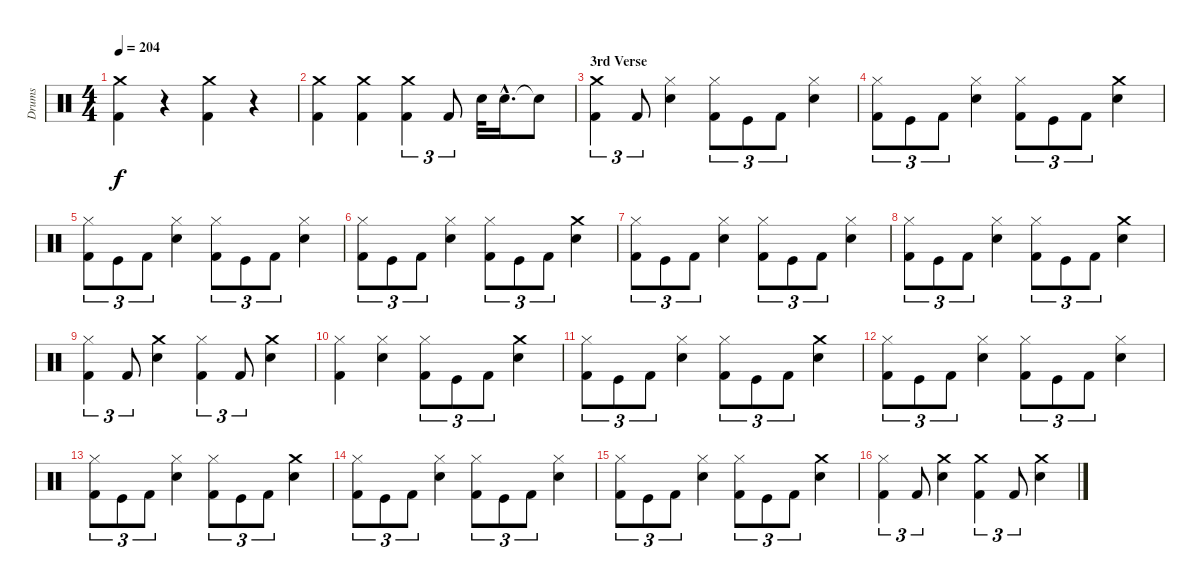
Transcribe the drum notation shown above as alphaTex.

\track ("Drums" "Drums") {instrument percussion}
\staff {score}
\articulation defaults
\ts (4 4)
\tempo 204
\clef neutral
\ks c
("Kick (hit) 2" "Crash medium (hit)").4{dy f} r.4 ("Kick (hit) 2" "Crash medium (hit)").4 r.4 |
("Kick (hit) 2" "Crash medium (hit)").4 ("Kick (hit) 2" "Crash medium (hit)").4 ("Kick (hit) 2" "Crash medium (hit)").4{tu (3 2)} "Kick (hit) 2".8{tu (3 2)} "Snare (hit) 2".32 "Snare (hit) 2"{hac}.16{d} "Snare (hit)"{t}.8 |
\section ("" "3rd Verse")
("Crash medium (hit)" "Kick (hit) 2").4{tu (3 2)} "Kick (hit) 2".8{tu (3 2)} ("Snare (hit) 2" "Hi-Hat (closed)").4 ("Hi-Hat (closed)" "Kick (hit) 2").8{tu (3 2)} "Kick (hit)".8{tu (3 2)} "Kick (hit) 2".8{tu (3 2)} ("Hi-Hat (closed)" "Snare (hit) 2").4 |
("Hi-Hat (closed)" "Kick (hit) 2").8{tu (3 2)} "Kick (hit)".8{tu (3 2)} "Kick (hit) 2".8{tu (3 2)} ("Snare (hit) 2" "Hi-Hat (closed)").4 ("Hi-Hat (closed)" "Kick (hit) 2").8{tu (3 2)} "Kick (hit)".8{tu (3 2)} "Kick (hit) 2".8{tu (3 2)} ("Crash medium (hit)" "Snare (hit) 2").4 |
("Hi-Hat (closed)" "Kick (hit) 2").8{tu (3 2)} "Kick (hit)".8{tu (3 2)} "Kick (hit) 2".8{tu (3 2)} ("Snare (hit) 2" "Hi-Hat (closed)").4 ("Hi-Hat (closed)" "Kick (hit) 2").8{tu (3 2)} "Kick (hit)".8{tu (3 2)} "Kick (hit) 2".8{tu (3 2)} ("Hi-Hat (closed)" "Snare (hit) 2").4 |
("Hi-Hat (closed)" "Kick (hit) 2").8{tu (3 2)} "Kick (hit)".8{tu (3 2)} "Kick (hit) 2".8{tu (3 2)} ("Snare (hit) 2" "Hi-Hat (closed)").4 ("Hi-Hat (closed)" "Kick (hit) 2").8{tu (3 2)} "Kick (hit)".8{tu (3 2)} "Kick (hit) 2".8{tu (3 2)} ("Crash medium (hit)" "Snare (hit) 2").4 |
("Hi-Hat (closed)" "Kick (hit) 2").8{tu (3 2)} "Kick (hit)".8{tu (3 2)} "Kick (hit) 2".8{tu (3 2)} ("Snare (hit) 2" "Hi-Hat (closed)").4 ("Hi-Hat (closed)" "Kick (hit) 2").8{tu (3 2)} "Kick (hit)".8{tu (3 2)} "Kick (hit) 2".8{tu (3 2)} ("Hi-Hat (closed)" "Snare (hit) 2").4 |
("Hi-Hat (closed)" "Kick (hit) 2").8{tu (3 2)} "Kick (hit)".8{tu (3 2)} "Kick (hit) 2".8{tu (3 2)} ("Snare (hit) 2" "Hi-Hat (closed)").4 ("Hi-Hat (closed)" "Kick (hit) 2").8{tu (3 2)} "Kick (hit)".8{tu (3 2)} "Kick (hit) 2".8{tu (3 2)} ("Crash medium (hit)" "Snare (hit) 2").4 |
("Kick (hit) 2" "Hi-Hat (closed)").4{tu (3 2)} "Kick (hit) 2".8{tu (3 2)} ("Crash medium (hit)" "Snare (hit) 2").4 ("Kick (hit) 2" "Hi-Hat (closed)").4{tu (3 2)} "Kick (hit) 2".8{tu (3 2)} ("Crash medium (hit)" "Snare (hit) 2").4 |
("Hi-Hat (closed)" "Kick (hit) 2").4 ("Snare (hit) 2" "Hi-Hat (closed)").4 ("Hi-Hat (closed)" "Kick (hit) 2").8{tu (3 2)} "Kick (hit)".8{tu (3 2)} "Kick (hit) 2".8{tu (3 2)} ("Crash medium (hit)" "Snare (hit) 2").4 |
("Hi-Hat (closed)" "Kick (hit) 2").8{tu (3 2)} "Kick (hit)".8{tu (3 2)} "Kick (hit) 2".8{tu (3 2)} ("Snare (hit) 2" "Hi-Hat (closed)").4 ("Hi-Hat (closed)" "Kick (hit) 2").8{tu (3 2)} "Kick (hit)".8{tu (3 2)} "Kick (hit) 2".8{tu (3 2)} ("Crash medium (hit)" "Snare (hit) 2").4 |
("Hi-Hat (closed)" "Kick (hit) 2").8{tu (3 2)} "Kick (hit)".8{tu (3 2)} "Kick (hit) 2".8{tu (3 2)} ("Snare (hit) 2" "Hi-Hat (closed)").4 ("Hi-Hat (closed)" "Kick (hit) 2").8{tu (3 2)} "Kick (hit)".8{tu (3 2)} "Kick (hit) 2".8{tu (3 2)} ("Hi-Hat (closed)" "Snare (hit) 2").4 |
("Hi-Hat (closed)" "Kick (hit) 2").8{tu (3 2)} "Kick (hit)".8{tu (3 2)} "Kick (hit) 2".8{tu (3 2)} ("Snare (hit) 2" "Hi-Hat (closed)").4 ("Hi-Hat (closed)" "Kick (hit) 2").8{tu (3 2)} "Kick (hit)".8{tu (3 2)} "Kick (hit) 2".8{tu (3 2)} ("Crash medium (hit)" "Snare (hit) 2").4 |
("Hi-Hat (closed)" "Kick (hit) 2").8{tu (3 2)} "Kick (hit)".8{tu (3 2)} "Kick (hit) 2".8{tu (3 2)} ("Snare (hit) 2" "Hi-Hat (closed)").4 ("Hi-Hat (closed)" "Kick (hit) 2").8{tu (3 2)} "Kick (hit)".8{tu (3 2)} "Kick (hit) 2".8{tu (3 2)} ("Hi-Hat (closed)" "Snare (hit) 2").4 |
("Hi-Hat (closed)" "Kick (hit) 2").8{tu (3 2)} "Kick (hit)".8{tu (3 2)} "Kick (hit) 2".8{tu (3 2)} ("Snare (hit) 2" "Hi-Hat (closed)").4 ("Hi-Hat (closed)" "Kick (hit) 2").8{tu (3 2)} "Kick (hit)".8{tu (3 2)} "Kick (hit) 2".8{tu (3 2)} ("Crash medium (hit)" "Snare (hit) 2").4 |
("Hi-Hat (closed)" "Kick (hit) 2").4{tu (3 2)} "Kick (hit) 2".8{tu (3 2)} ("Crash medium (hit)" "Snare (hit) 2").4 ("Crash medium (hit)" "Kick (hit) 2").4{tu (3 2)} "Kick (hit) 2".8{tu (3 2)} ("Crash medium (hit)" "Snare (hit) 2").4
